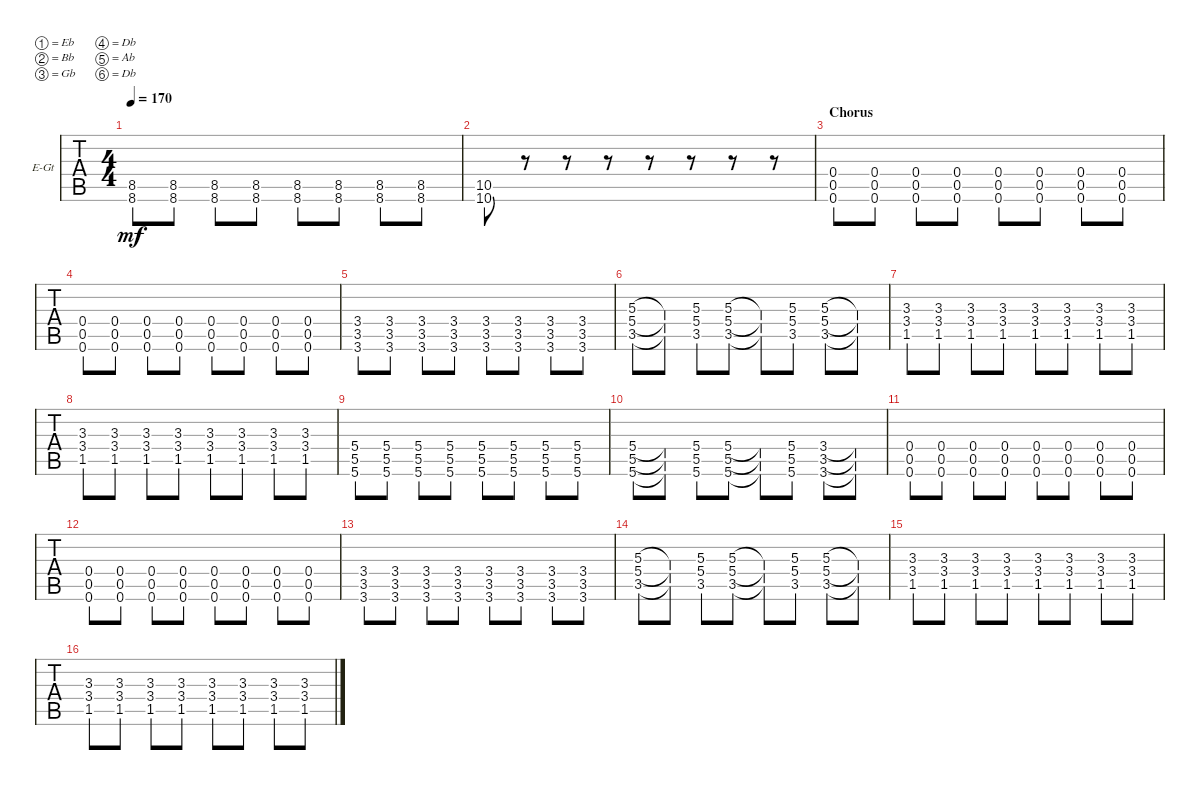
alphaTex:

\defaultSystemsLayout 4
\bracketExtendMode groupsimilarinstruments
\firstSystemTrackNameOrientation horizontal
\otherSystemsTrackNameOrientation horizontal
\track ("Guitar 2" "E-Gt") {instrument distortionguitar}
\staff {tabs}
\tuning (Eb4 Bb3 Gb3 Db3 Ab2 Db2)
\ts (4 4)
\tempo 170
\clef g2
\ks c
(8.6 8.5).8{dy mf} (8.6 8.5).8 (8.6 8.5).8 (8.6 8.5).8 (8.6 8.5).8 (8.6 8.5).8 (8.6 8.5).8 (8.6 8.5).8 |
(10.6 10.5).8 r.8 r.8 r.8 r.8 r.8 r.8 r.8 |
\section ("" "Chorus")
(0.6 0.5 0.4).8 (0.6 0.5 0.4).8 (0.6 0.5 0.4).8 (0.6 0.5 0.4).8 (0.6 0.5 0.4).8 (0.6 0.5 0.4).8 (0.6 0.5 0.4).8 (0.6 0.5 0.4).8 |
(0.6 0.5 0.4).8 (0.6 0.5 0.4).8 (0.6 0.5 0.4).8 (0.6 0.5 0.4).8 (0.6 0.5 0.4).8 (0.6 0.5 0.4).8 (0.6 0.5 0.4).8 (0.6 0.5 0.4).8 |
(3.6 3.5 3.4).8 (3.6 3.5 3.4).8 (3.6 3.5 3.4).8 (3.6 3.5 3.4).8 (3.6 3.5 3.4).8 (3.6 3.5 3.4).8 (3.6 3.5 3.4).8 (3.6 3.5 3.4).8 |
(3.5 5.4 5.3).8 (3.5{t} 5.3{t} 5.4{t}).8 (3.5 5.4 5.3).8 (3.5 5.3 5.4).8 (3.5{t} 5.4{t} 5.3{t}).8 (3.5 5.3 5.4).8 (3.5 5.4 5.3).8 (3.5{t} 5.3{t} 5.4{t}).8 |
(1.5 3.4 3.3).8 (1.5 3.4 3.3).8 (1.5 3.4 3.3).8 (1.5 3.4 3.3).8 (1.5 3.4 3.3).8 (1.5 3.4 3.3).8 (1.5 3.4 3.3).8 (1.5 3.4 3.3).8 |
(1.5 3.4 3.3).8 (1.5 3.4 3.3).8 (1.5 3.4 3.3).8 (1.5 3.4 3.3).8 (1.5 3.4 3.3).8 (1.5 3.4 3.3).8 (1.5 3.4 3.3).8 (1.5 3.4 3.3).8 |
(5.6 5.5 5.4).8 (5.6 5.4 5.5).8 (5.6 5.5 5.4).8 (5.6 5.4 5.5).8 (5.6 5.5 5.4).8 (5.6 5.4 5.5).8 (5.6 5.5 5.4).8 (5.5 5.4 5.6).8 |
(5.6 5.5 5.4).8 (5.4{t} 5.5{t} 5.6{t}).8 (5.6 5.4 5.5).8 (5.6 5.5 5.4).8 (5.6{t} 5.5{t} 5.4{t}).8 (5.6 5.4 5.5).8 (3.6 3.5 3.4).8 (3.6{t} 3.4{t} 3.5{t}).8 |
(0.6 0.5 0.4).8 (0.6 0.5 0.4).8 (0.6 0.5 0.4).8 (0.6 0.5 0.4).8 (0.6 0.5 0.4).8 (0.6 0.5 0.4).8 (0.6 0.5 0.4).8 (0.6 0.5 0.4).8 |
(0.6 0.5 0.4).8 (0.6 0.5 0.4).8 (0.6 0.5 0.4).8 (0.6 0.5 0.4).8 (0.6 0.5 0.4).8 (0.6 0.5 0.4).8 (0.6 0.5 0.4).8 (0.6 0.5 0.4).8 |
(3.6 3.5 3.4).8 (3.6 3.5 3.4).8 (3.6 3.5 3.4).8 (3.6 3.5 3.4).8 (3.6 3.5 3.4).8 (3.6 3.5 3.4).8 (3.6 3.5 3.4).8 (3.6 3.5 3.4).8 |
(3.5 5.4 5.3).8 (3.5{t} 5.4{t} 5.3{t}).8 (3.5 5.4 5.3).8 (3.5 5.4 5.3).8 (3.5{t} 5.4{t} 5.3{t}).8 (3.5 5.4 5.3).8 (3.5 5.4 5.3).8 (3.5{t} 5.4{t} 5.3{t}).8 |
(1.5 3.4 3.3).8 (1.5 3.4 3.3).8 (1.5 3.4 3.3).8 (1.5 3.4 3.3).8 (1.5 3.4 3.3).8 (1.5 3.4 3.3).8 (1.5 3.4 3.3).8 (1.5 3.4 3.3).8 |
(1.5 3.4 3.3).8 (1.5 3.4 3.3).8 (1.5 3.4 3.3).8 (1.5 3.4 3.3).8 (1.5 3.4 3.3).8 (1.5 3.4 3.3).8 (1.5 3.4 3.3).8 (1.5 3.4 3.3).8
